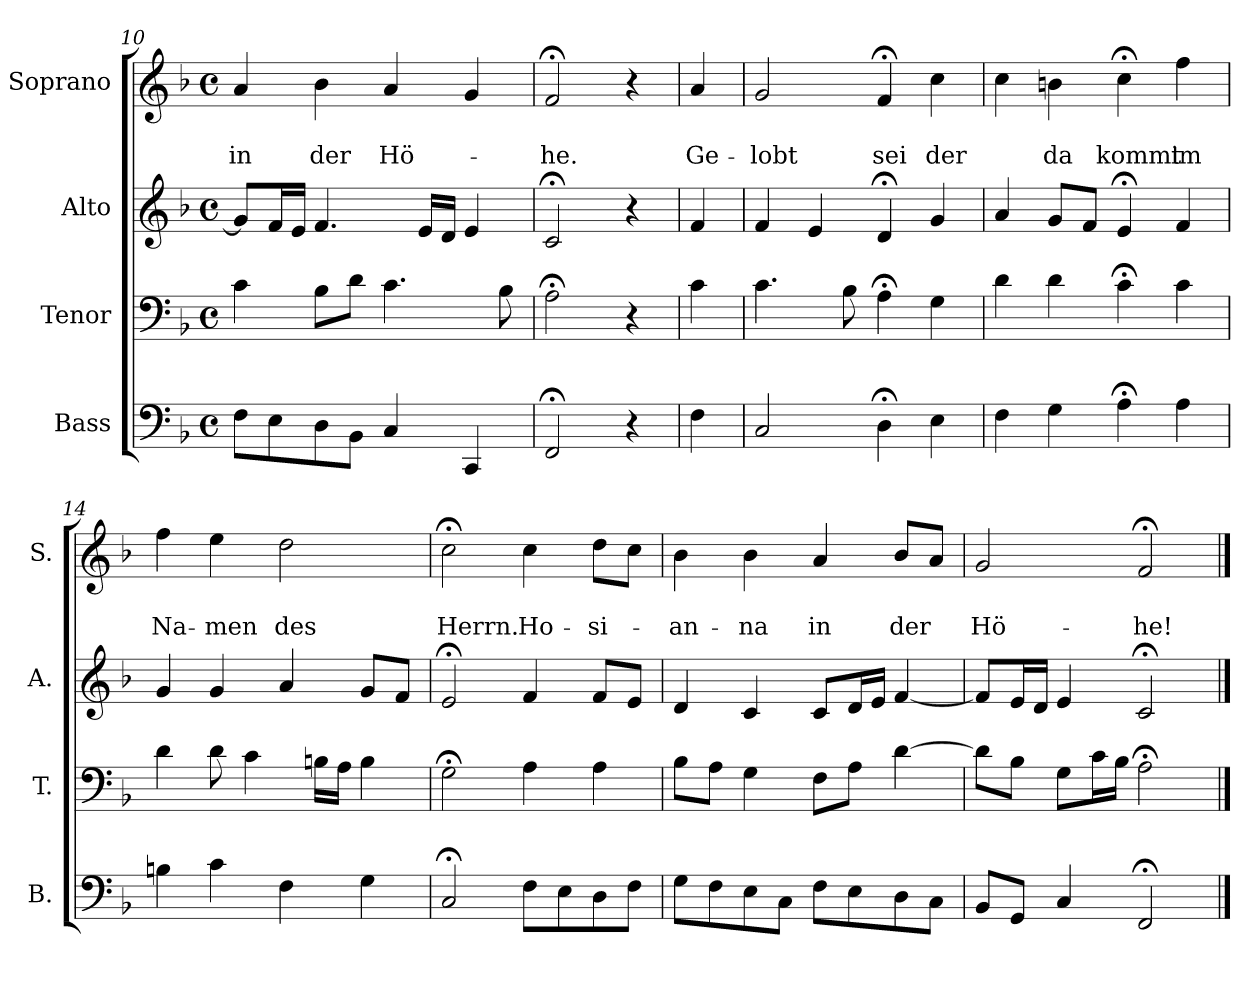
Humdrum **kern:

**kern	**kern	**kern	**kern	**text	**text
*part4	*part3	*part2	*part1	*part1	*part1
*staff4	*staff3	*staff2	*staff1	*staff1	*staff1
*I"Bass	*I"Tenor	*I"Alto	*I"Soprano	*	*
*I'B.	*I'T.	*I'A.	*I'S.	*	*
*clefF4	*clefF4	*clefG2	*clefG2	*	*
*k[b-]	*k[b-]	*k[b-]	*k[b-]	*	*
*F:	*F:	*F:	*F:	*	*
*M4/4	*M4/4	*M4/4	*M4/4	*	*
*met(c)	*met(c)	*met(c)	*met(c)	*	*
=10	=10	=10	=10	=10	=10
8F\L	4c\	8g/L]	4a/	.	in
8E\	.	16f/L	.	.	.
.	.	16e/JJ	.	.	.
8D\	8B-\L	4.f/	4b-\	.	der
8BB-\J	8d\J	.	.	.	.
4C/	4.c\	.	4a/	.	Hö-
.	.	16e/LL	.	.	.
.	.	16d/JJ	.	.	.
4CC/	.	4e/	4g/	.	.
.	8B-\	.	.	.	.
=11	=11	=11	=11	=11	=11
2FF;</	2A;<\	2c;</	2f;</	.	-he.
4r	4r	4r	4r	.	.
!!LO:PB:g=z
=11a	=11a	=11a	=11a	=11a	=11a
4F\	4c\	4f/	4a/	.	Ge-
=12	=12	=12	=12	=12	=12
2C/	4.c\	4f/	2g/	.	-lobt
.	.	4e/	.	.	.
.	8B-\	.	.	.	.
4D;<\	4A;<\	4d;</	4f;</	.	sei
4E\	4G\	4g/	4cc\	.	der
=13	=13	=13	=13	=13	=13
4F\	4d\	4a/	4cc\	.	.
4G\	4d\	8g/L	4bn\	.	da
.	.	8f/J	.	.	.
4A;<\	4c;<\	4e;</	4cc;<\	.	kommt
4A\	4c\	4f/	4ff\	.	im
=14	=14	=14	=14	=14	=14
4Bn\	4d\	4g/	4ff\	.	Na-
4c\	8d\	4g/	4ee\	.	-men
.	4c\	.	.	.	.
4F\	.	4a/	2dd\	.	des
.	16Bn\LL	.	.	.	.
.	16A\JJ	.	.	.	.
4G\	4B\	8g/L	.	.	.
.	.	8f/J	.	.	.
=15	=15	=15	=15	=15	=15
2C;</	2G;<\	2e;</	2cc;<\	.	Herrn.
8F\L	4A\	4f/	4cc\	.	Ho-
8E\	.	.	.	.	.
8D\	4A\	8f/L	8dd\L	.	-si-
8F\J	.	8e/J	8cc\J	.	.
=16	=16	=16	=16	=16	=16
8G\L	8B-\L	4d/	4b-\	.	-an-
8F\	8A\J	.	.	.	.
8E\	4G\	4c/	4b-\	.	-na
8C\J	.	.	.	.	.
8F\L	8F\L	8c/L	4a/	.	in
8E\	8A\J	16d/L	.	.	.
.	.	16e/JJ	.	.	.
8D\	[4d\	[4f/	8b-/L	.	der
8C\J	.	.	8a/J	.	.
=17	=17	=17	=17	=17	=17
8BB-/L	8d\L]	8f/L]	2g/	.	Hö-
8GG/J	8B-\J	16e/L	.	.	.
.	.	16d/JJ	.	.	.
4C/	8G\L	4e/	.	.	.
.	16c\L	.	.	.	.
.	16B-\JJ	.	.	.	.
2FF;</	2A;<\	2c;</	2f;</	.	-he!
==	==	==	==	==	==
*-	*-	*-	*-	*-	*-
